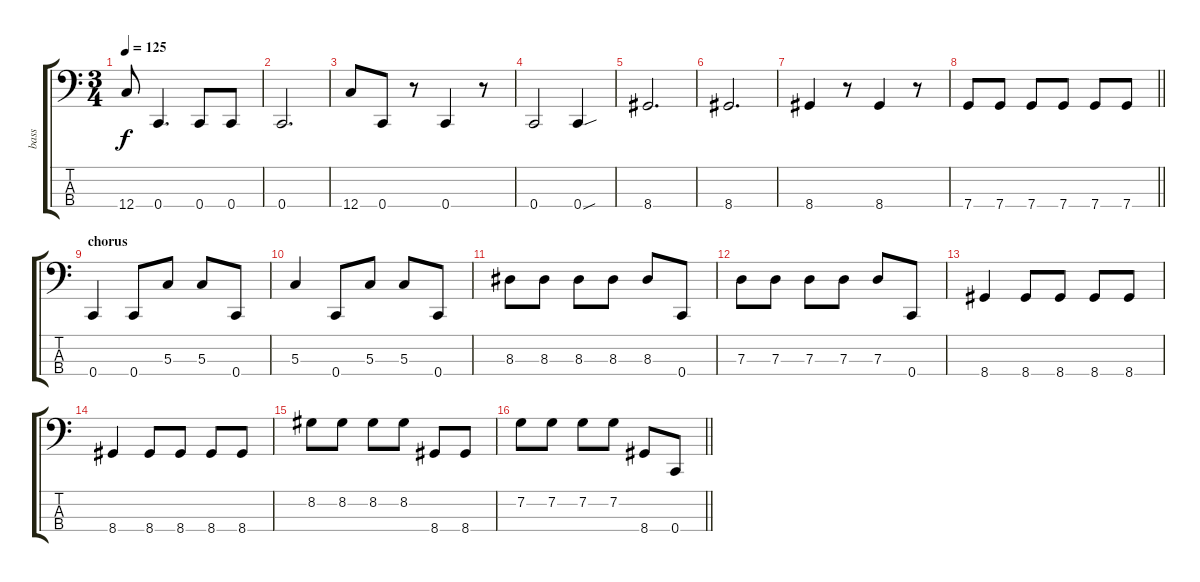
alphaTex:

\track ("bass" "bass") {instrument electricbassfinger}
\staff {score tabs}
\tuning (F2 C2 G1 C1) {hide}
\ts (3 4)
\tempo 125
\clef f4
\ks c
12.4.8{dy f} 0.4.4{d} 0.4.8 0.4.8 |
0.4.2{d} |
12.4.8 0.4.8 r.8 0.4.4 r.8 |
0.4.2 0.4{sou}.4 |
8.4.2{d} |
8.4.2{d} |
8.4.4 r.8 8.4.4 r.8 |
\barLineRight lightlight
7.4.8 7.4.8 7.4.8 7.4.8 7.4.8 7.4.8 |
\section ("" "chorus")
0.4.4 0.4.8 5.3.8 5.3.8 0.4.8 |
5.3.4 0.4.8 5.3.8 5.3.8 0.4.8 |
8.3.8 8.3.8 8.3.8 8.3.8 8.3.8 0.4.8 |
7.3.8 7.3.8 7.3.8 7.3.8 7.3.8 0.4.8 |
8.4.4 8.4.8 8.4.8 8.4.8 8.4.8 |
8.4.4 8.4.8 8.4.8 8.4.8 8.4.8 |
8.2.8 8.2.8 8.2.8 8.2.8 8.4.8 8.4.8 |
\barLineRight lightlight
7.2.8 7.2.8 7.2.8 7.2.8 8.4.8 0.4.8
